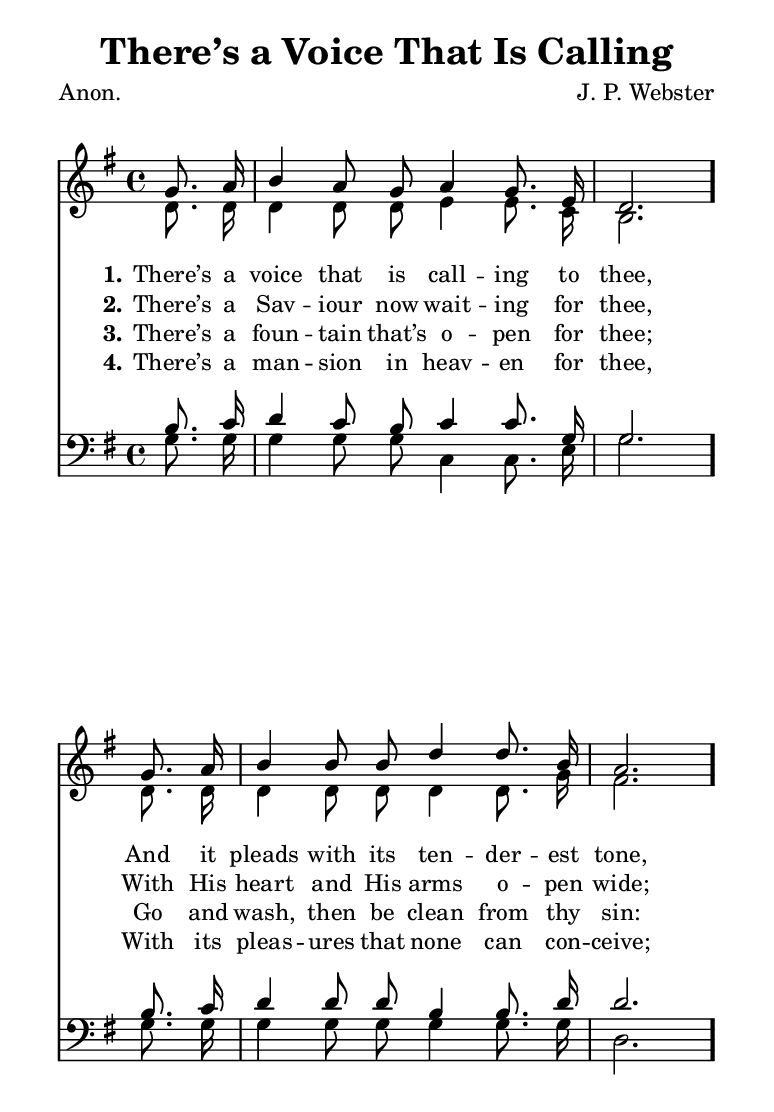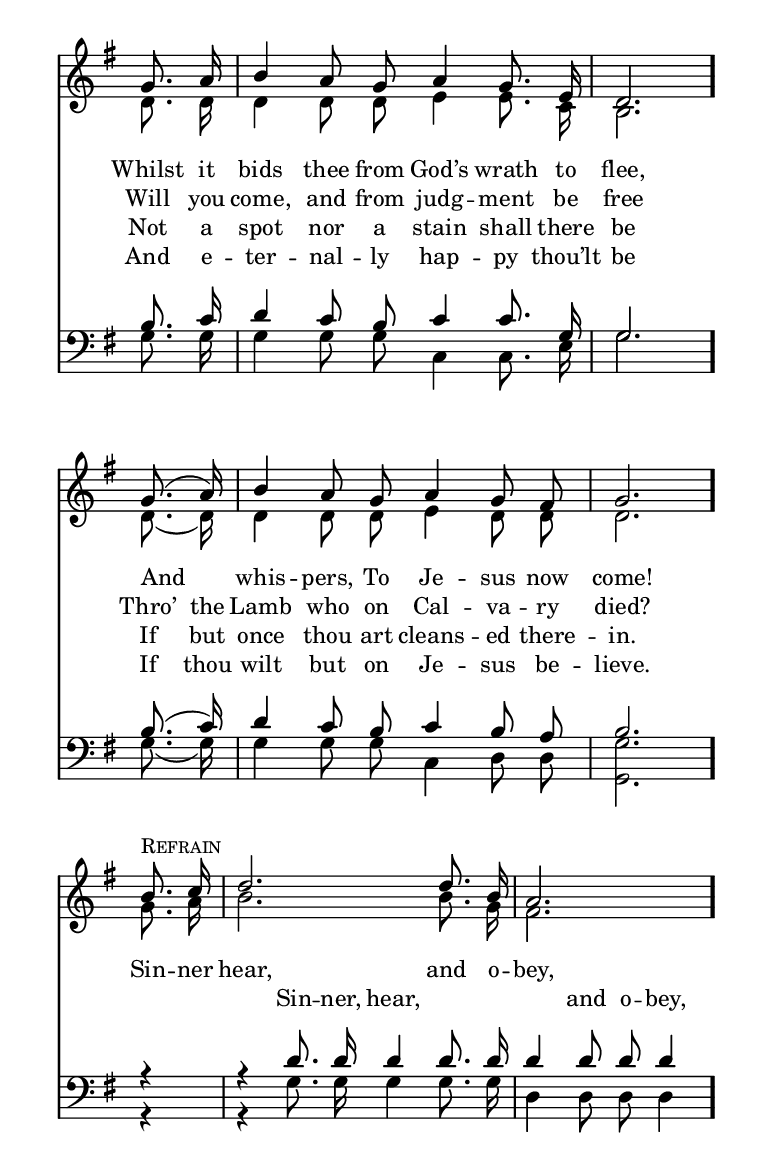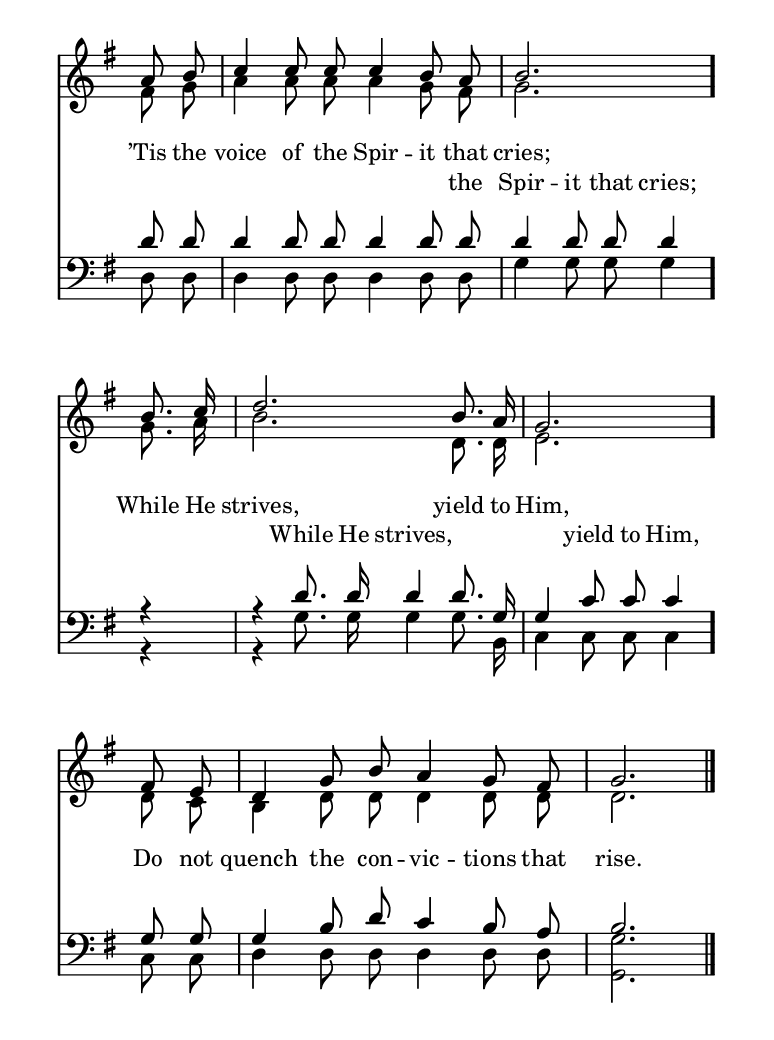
\include "common/global.ily"
\paper {
  \include "common/paper.ily"
  ragged-last-bottom = ##t
  system-count = #(cond (is-eogsized 6) (#t #f))
  systems-per-page = #(cond (is-eogsized 4) (#t #f))
}

\header{
  hymnnumber = "126"
  title = "There’s a Voice That Is Calling"
  tunename = "Sweet Bye and Bye"
  meter = ""
  poet = "Anon."
  composer = "J. P. Webster"
  %copyright = ""
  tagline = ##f
}

% for fermata in MIDI
ta = { \tempo 4=80 }
tb = { \tempo 4=40 }

patternAA = { c8.  c16  | c4 c8 c8 c4 c8. c16 c2. }
patternAB = { c8.( c16) | c4 c8 c8 c4 c8  c8  c2. }

patternBA = { c8. c16 | c2. c8. c16 c2. }
patternBB = { c8 c8 | c4 c8 c8 c4 c8 c8 | c2. }

patternCA = { c4 | c4 c8. c16 c4 c8. c16 | c4 c8 c8 c4 }
patternCB = { c8 c8 | c4 c8 c8 c4 c8 c8 | c4 c8 c8 c4 }

global = {
  \include "common/overrides.ily"
  \override Staff.TimeSignature.style = #'()
  \time 4/4
  \override Score.MetronomeMark.transparent = ##t % hide all fermata changes too
  \ta
  \key g \major
  \partial 4
  \autoBeamOff
}

notesSoprano = {
\global
\relative c'' {

  \changePitch \patternAA { g a | b a g a g e | d }
  \changePitch \patternAA { g a | b b b d d b | a }
  \changePitch \patternAA { g a | b a g a g e | d }
  \changePitch \patternAB { g a | b a g a g fis | g }

  << s^\markup { \small \caps "Refrain" }
  \changePitch \patternBA { b c | d d b a } >>
  \changePitch \patternBB { a b | c c c c b a | b }
  \changePitch \patternBA { b c | d b a g }
  \changePitch \patternBB { fis e | d g b a g fis | g }

  \bar "|."

}
}

notesAlto = {
\global
\relative e' {

  \changePitch \patternAA { d d | d d d e e c | b }
  \changePitch \patternAA { d d | d d d d d g | fis }
  \changePitch \patternAA { d d | d d d e e c | b }
  \changePitch \patternAB { d d | d d d e d d | d }

  \changePitch \patternBA { g a | b b g | fis }
  \changePitch \patternBB { fis g | a a a a g fis | g }
  \changePitch \patternBA { g a | b d, d | e }
  \changePitch \patternBB { d c | b d d d d d | d }

}
}

notesTenor = {
\global
\relative a {

  \changePitch \patternAA { b c | d c b c c g | g }
  \changePitch \patternAA { b c | d d d b b d | d }
  \changePitch \patternAA { b c | d c b c c g | g }
  \changePitch \patternAB { b c | d c b c b a | b}

  \changePitch \patternCA { r | r d d d d d | d d d d }
  \changePitch \patternCB { d d | d d d d d d | d d d d }
  \changePitch \patternCA { r | r d d d d g, | g c c c }
  \changePitch \patternBB { g g | g b d c b a | b }

}
}

notesBass = {
\global
\relative f {

  \changePitch \patternAA { g g | g g g c, c e | g }
  \changePitch \patternAA { g g | g g g g g g | d }
  \changePitch \patternAA { g g | g g g c, c e | g }
  \changePitch \patternAB { g g | g g g c, d d | <g g,> }

  \changePitch \patternCA { r | r g g g g g | d d d d }
  \changePitch \patternCB { d d | d d d d d d | g g g g }
  \changePitch \patternCA { r | r g g g g b, | c c c c }
  \changePitch \patternBB { c c | d d d d d d | <g g,> }

}
}

Refrain = \lyricmode {

Sin -- ner hear, and o -- bey, \bar "."
’Tis the voice of the Spir -- it that cries; \bar "."
While He strives, yield to Him, \bar "."
Do not quench the con -- vic -- tions that rise. \bar "."

}

wordsA = \lyricmode {
\set stanza = "1."

There’s a voice that is call -- ing to thee, \bar "."
And it pleads with its ten -- der -- est tone, \bar "."
Whilst it bids thee from God’s wrath to flee, \bar "."
And whis -- pers, To Je -- sus now come! \bar "."

}

wordsB = \lyricmode {
\set stanza = "2."

There’s a Sav -- iour now wait -- ing for thee,
With His heart and His arms o -- pen wide;
Will you come, and from judg -- ment be free
{ \mon } Thro’ the { \moff } Lamb who on Cal -- va -- ry died?

\Refrain

}

wordsC = \lyricmode {
\set stanza = "3."

There’s a foun -- tain that’s o -- pen for thee;
Go and wash, then be clean from thy sin:
Not a spot nor a stain shall there be
{ \mon } If but { \moff } once thou art cleans -- ed there -- in.

}

wordsD = \lyricmode {
\set stanza = "4."

There’s a man -- sion in heav -- en for thee,
With its pleas -- ures that none can con -- ceive;
And e -- ter -- nal -- ly hap -- py thou’lt be
{ \mon } If thou { \moff } wilt but on Je -- sus be -- lieve.

}

underWords = \lyricmode {

{ \repeat unfold 36 { \skip 4 } }
Sin -- ner, hear, { \repeat unfold 3 { \skip 4 } } and o -- bey,
{ \repeat unfold 7 { \skip 4 } }
the Spir -- it that cries;
While He strives, { \repeat unfold 3 { \skip 4 } } yield to Him,

}

\score {
  \context ChoirStaff <<
    \context Staff = upper <<
      \set ChoirStaff.systemStartDelimiter = #'SystemStartBar
      \context Voice  = sopranos { \voiceOne << \notesSoprano >> }
      \context Voice  = altos { \voiceTwo << \notesAlto >> }
      \context Lyrics = one   \lyricsto sopranos \wordsA
      \context Lyrics = two   \lyricsto sopranos \wordsB
      \context Lyrics = three \lyricsto sopranos \wordsC
      \context Lyrics = four  \lyricsto sopranos \wordsD
    >>
    \context Staff = men <<
      \clef bass
      \context Voice  = tenors { \voiceOne << \notesTenor >> }
      \context Voice  = basses { \voiceTwo << \notesBass >> }
    >>
    \context Lyrics = three \lyricsto tenors \underWords
  >>
  \layout {
    \include "common/layout.ily"
  }
  \midi{
    \include "common/midi.ily"
  }
}

\version "2.18.0"  % necessary for upgrading to future LilyPond versions.

% vi:set et ts=2 sw=2 ai nocindent syntax=lilypond:
